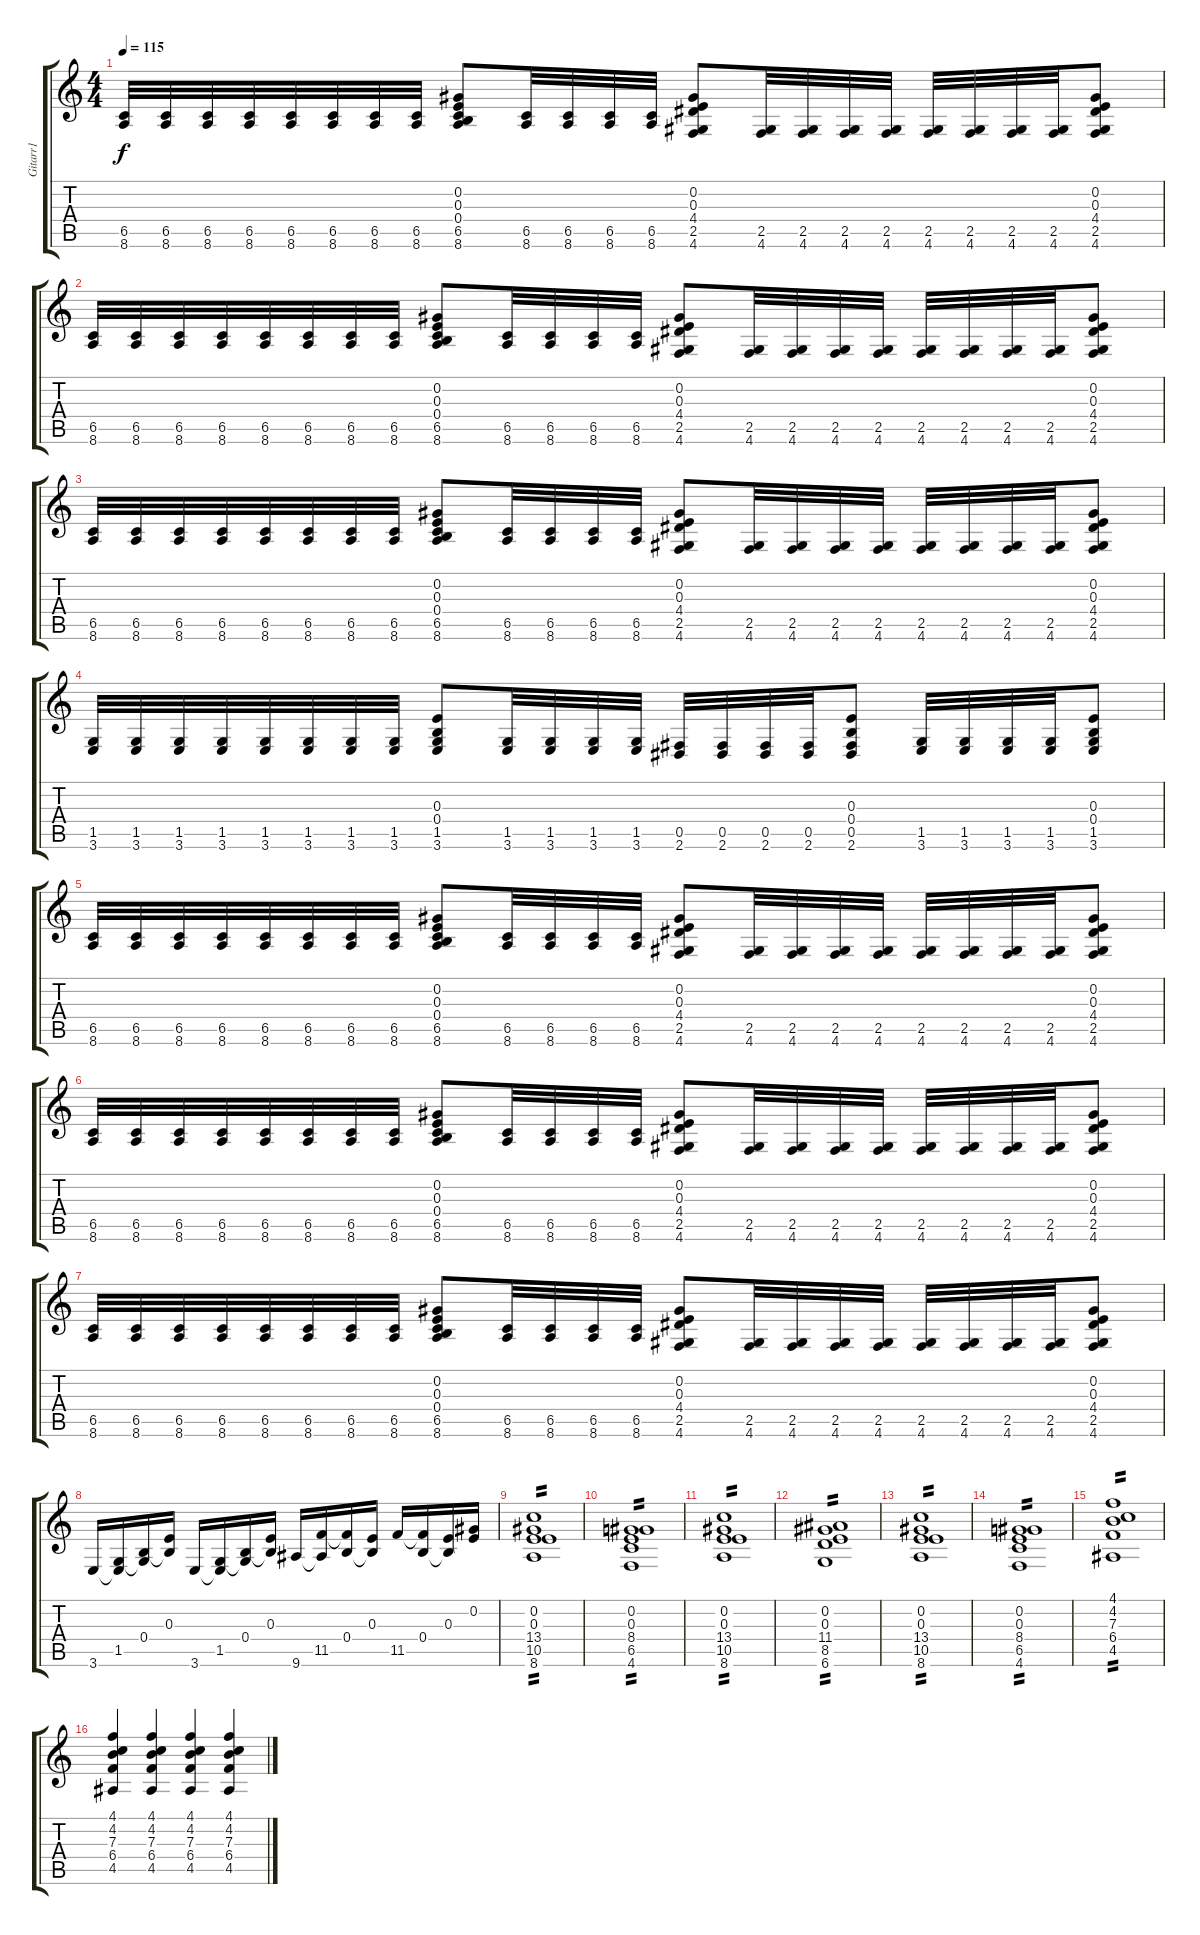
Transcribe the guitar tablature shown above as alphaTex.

\track ("Gitarr1" "Gitarr1") {instrument overdrivenguitar}
\staff {score tabs}
\tuning (Db4 Ab3 E3 B2 Gb2 Db2) {hide}
\ts (4 4)
\tempo 115
\clef g2
\ks c
(6.5 8.6).32{dy f} (6.5 8.6).32 (6.5 8.6).32 (6.5 8.6).32 (6.5 8.6).32 (6.5 8.6).32 (6.5 8.6).32 (6.5 8.6).32 (0.2 0.3 0.4 6.5 8.6).8 (6.5 8.6).32 (6.5 8.6).32 (6.5 8.6).32 (6.5 8.6).32 (0.2 0.3 4.4 2.5 4.6).8 (2.5 4.6).32 (2.5 4.6).32 (2.5 4.6).32 (2.5 4.6).32 (2.5 4.6).32 (2.5 4.6).32 (2.5 4.6).32 (2.5 4.6).32 (0.2 0.3 4.4 2.5 4.6).8 |
(6.5 8.6).32 (6.5 8.6).32 (6.5 8.6).32 (6.5 8.6).32 (6.5 8.6).32 (6.5 8.6).32 (6.5 8.6).32 (6.5 8.6).32 (0.2 0.3 0.4 6.5 8.6).8 (6.5 8.6).32 (6.5 8.6).32 (6.5 8.6).32 (6.5 8.6).32 (0.2 0.3 4.4 2.5 4.6).8 (2.5 4.6).32 (2.5 4.6).32 (2.5 4.6).32 (2.5 4.6).32 (2.5 4.6).32 (2.5 4.6).32 (2.5 4.6).32 (2.5 4.6).32 (0.2 0.3 4.4 2.5 4.6).8 |
(6.5 8.6).32 (6.5 8.6).32 (6.5 8.6).32 (6.5 8.6).32 (6.5 8.6).32 (6.5 8.6).32 (6.5 8.6).32 (6.5 8.6).32 (0.2 0.3 0.4 6.5 8.6).8 (6.5 8.6).32 (6.5 8.6).32 (6.5 8.6).32 (6.5 8.6).32 (0.2 0.3 4.4 2.5 4.6).8 (2.5 4.6).32 (2.5 4.6).32 (2.5 4.6).32 (2.5 4.6).32 (2.5 4.6).32 (2.5 4.6).32 (2.5 4.6).32 (2.5 4.6).32 (0.2 0.3 4.4 2.5 4.6).8 |
(1.5 3.6).32 (1.5 3.6).32 (1.5 3.6).32 (1.5 3.6).32 (1.5 3.6).32 (1.5 3.6).32 (1.5 3.6).32 (1.5 3.6).32 (0.3 0.4 1.5 3.6).8 (1.5 3.6).32 (1.5 3.6).32 (1.5 3.6).32 (1.5 3.6).32 (0.5 2.6).32 (0.5 2.6).32 (0.5 2.6).32 (0.5 2.6).32 (0.3 0.4 0.5 2.6).8 (1.5 3.6).32 (1.5 3.6).32 (1.5 3.6).32 (1.5 3.6).32 (0.3 0.4 1.5 3.6).8 |
(6.5 8.6).32 (6.5 8.6).32 (6.5 8.6).32 (6.5 8.6).32 (6.5 8.6).32 (6.5 8.6).32 (6.5 8.6).32 (6.5 8.6).32 (0.2 0.3 0.4 6.5 8.6).8 (6.5 8.6).32 (6.5 8.6).32 (6.5 8.6).32 (6.5 8.6).32 (0.2 0.3 4.4 2.5 4.6).8 (2.5 4.6).32 (2.5 4.6).32 (2.5 4.6).32 (2.5 4.6).32 (2.5 4.6).32 (2.5 4.6).32 (2.5 4.6).32 (2.5 4.6).32 (0.2 0.3 4.4 2.5 4.6).8 |
(6.5 8.6).32 (6.5 8.6).32 (6.5 8.6).32 (6.5 8.6).32 (6.5 8.6).32 (6.5 8.6).32 (6.5 8.6).32 (6.5 8.6).32 (0.2 0.3 0.4 6.5 8.6).8 (6.5 8.6).32 (6.5 8.6).32 (6.5 8.6).32 (6.5 8.6).32 (0.2 0.3 4.4 2.5 4.6).8 (2.5 4.6).32 (2.5 4.6).32 (2.5 4.6).32 (2.5 4.6).32 (2.5 4.6).32 (2.5 4.6).32 (2.5 4.6).32 (2.5 4.6).32 (0.2 0.3 4.4 2.5 4.6).8 |
(6.5 8.6).32 (6.5 8.6).32 (6.5 8.6).32 (6.5 8.6).32 (6.5 8.6).32 (6.5 8.6).32 (6.5 8.6).32 (6.5 8.6).32 (0.2 0.3 0.4 6.5 8.6).8 (6.5 8.6).32 (6.5 8.6).32 (6.5 8.6).32 (6.5 8.6).32 (0.2 0.3 4.4 2.5 4.6).8 (2.5 4.6).32 (2.5 4.6).32 (2.5 4.6).32 (2.5 4.6).32 (2.5 4.6).32 (2.5 4.6).32 (2.5 4.6).32 (2.5 4.6).32 (0.2 0.3 4.4 2.5 4.6).8 |
3.6.16 (1.5 3.6{t}).16 (0.4 1.5{t}).16 (0.3 0.4{t}).16 3.6.16 (1.5 3.6{t}).16 (0.4 1.5{t}).16 (0.3 0.4{t}).16 9.6.16 (11.5 9.6{t}).16 (0.4 11.5{t}).16 (0.3 0.4{t}).16 11.5.16 (0.4 11.5{t}).16 (0.3 0.4{t}).16 (0.2 0.3{t}).16 |
(0.2 0.3 13.4 10.5 8.6).1{tp 2} |
(0.2 0.3 8.4 6.5 4.6).1{tp 2} |
(0.2 0.3 13.4 10.5 8.6).1{tp 2} |
(0.2 0.3 11.4 8.5 6.6).1{tp 2} |
(0.2 0.3 13.4 10.5 8.6).1{tp 2} |
(0.2 0.3 8.4 6.5 4.6).1{tp 2} |
(4.1 4.2 7.3 6.4 4.5).1{tp 2} |
(4.1 4.2 7.3 6.4 4.5).4 (4.1 4.2 7.3 6.4 4.5).4 (4.1 4.2 7.3 6.4 4.5).4 (4.1 4.2 7.3 6.4 4.5).4
